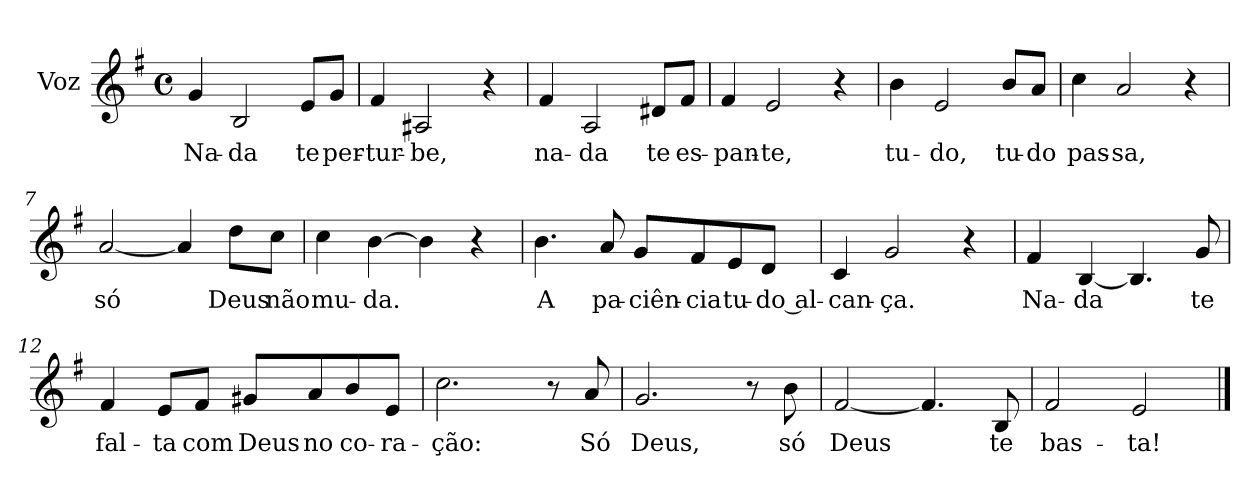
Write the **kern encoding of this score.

**kern	**text
*part1	*part1
*staff1	*staff1
*I"Voz	*
*I'Vo.	*
*clefG2	*
*k[f#]	*
*M4/4	*
*met(c)	*
*MM90	*
=1	=1
!	!LO:LY:b
4g/	Na-
!	!LO:LY:b
2B/	-da
!	!LO:LY:b
8e/L	te
!	!LO:LY:b
8g/J	per-
=2	=2
!	!LO:LY:b
4f#/	-tur-
!	!LO:LY:b
2A#X/	-be,
4r	.
=3	=3
!	!LO:LY:b
4f#/	na-
!	!LO:LY:b
2A/	-da
!	!LO:LY:b
8d#X/L	te
!	!LO:LY:b
8f#/J	es-
=4	=4
!	!LO:LY:b
4f#/	-pan-
!	!LO:LY:b
2e/	-te,
4r	.
=5	=5
!	!LO:LY:b
4b\	tu-
!	!LO:LY:b
2e/	-do,
!	!LO:LY:b
8b/L	tu-
!	!LO:LY:b
8a/J	-do
=6	=6
!	!LO:LY:b
4cc\	pas-
!	!LO:LY:b
2a/	-sa,
4r	.
!!LO:LB:g=z
=7	=7
!	!LO:LY:b
[2a/	só
4a/]	.
!	!LO:LY:b
8dd\L	Deus
!	!LO:LY:b
8cc\J	não
=8	=8
!	!LO:LY:b
4cc\	mu-
!	!LO:LY:b
[4b\	-da.
4b\]	.
4r	.
=9	=9
!	!LO:LY:b
4.b\	A
!	!LO:LY:b
8a/	pa-
!	!LO:LY:b
8g/L	-ciên-
!	!LO:LY:b
8f#/	-cia
!	!LO:LY:b
8e/	tu-
!	!LO:LY:b
8d/J	-do al-
=10	=10
!	!LO:LY:b
4c/	-can-
!	!LO:LY:b
2g/	-ça.
4r	.
=11	=11
!	!LO:LY:b
4f#/	Na-
!	!LO:LY:b
[4B/	-da
4.B/]	.
!	!LO:LY:b
8g/	te
!!LO:LB:g=z
=12	=12
!	!LO:LY:b
4f#/	fal-
!	!LO:LY:b
8e/L	-ta
!	!LO:LY:b
8f#/J	com
!	!LO:LY:b
8g#X/L	Deus
!	!LO:LY:b
8a/	no
!	!LO:LY:b
8b/	co-
!	!LO:LY:b
8e/J	-ra-
=13	=13
!	!LO:LY:b
2.cc\	-ção:
8r	.
!	!LO:LY:b
8a/	Só
=14	=14
!	!LO:LY:b
2.g/	Deus,
8r	.
!	!LO:LY:b
8b\	só
=15	=15
!	!LO:LY:b
[2f#/	Deus
4.f#/]	.
!	!LO:LY:b
8B/	te
=16	=16
!	!LO:LY:b
2f#/	bas-
!	!LO:LY:b
2e/	-ta!
==	==
*-	*-
